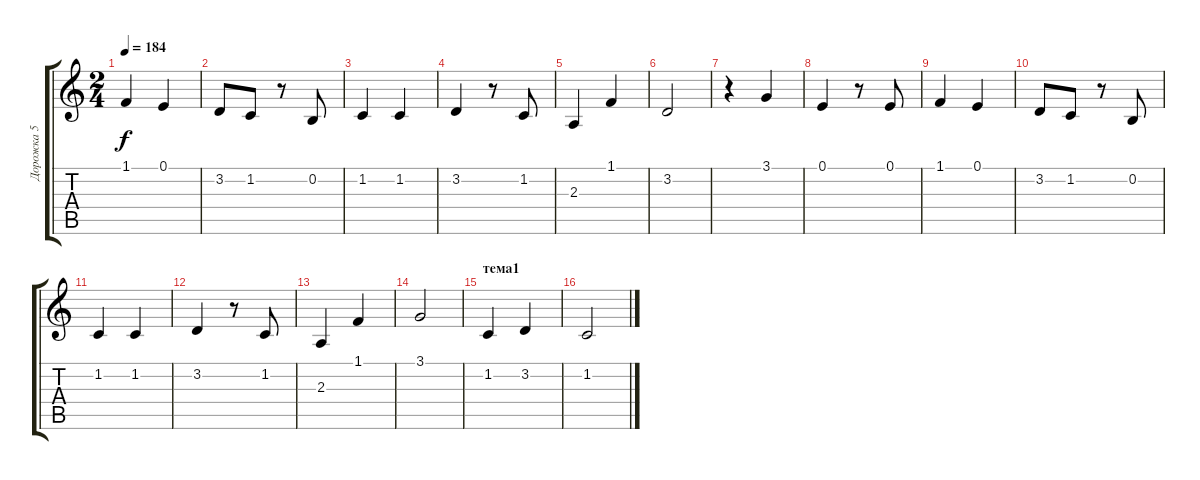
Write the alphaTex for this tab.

\track ("Дорожка 5" "Дорожка 5") {instrument trombone}
\staff {score tabs}
\tuning (E4 B3 G3 D3 A2 E2) {hide}
\ts (2 4)
\tempo 184
\clef g2
\ks c
1.1.4{dy f} 0.1.4 |
3.2.8 1.2.8 r.8 0.2.8 |
1.2.4 1.2.4 |
3.2.4 r.8 1.2.8 |
2.3.4 1.1.4 |
3.2.2 |
r.4 3.1.4 |
0.1.4 r.8 0.1.8 |
1.1.4 0.1.4 |
3.2.8 1.2.8 r.8 0.2.8 |
1.2.4 1.2.4 |
3.2.4 r.8 1.2.8 |
2.3.4 1.1.4 |
3.1.2 |
\section ("" "тема1")
1.2.4 3.2.4 |
1.2.2
